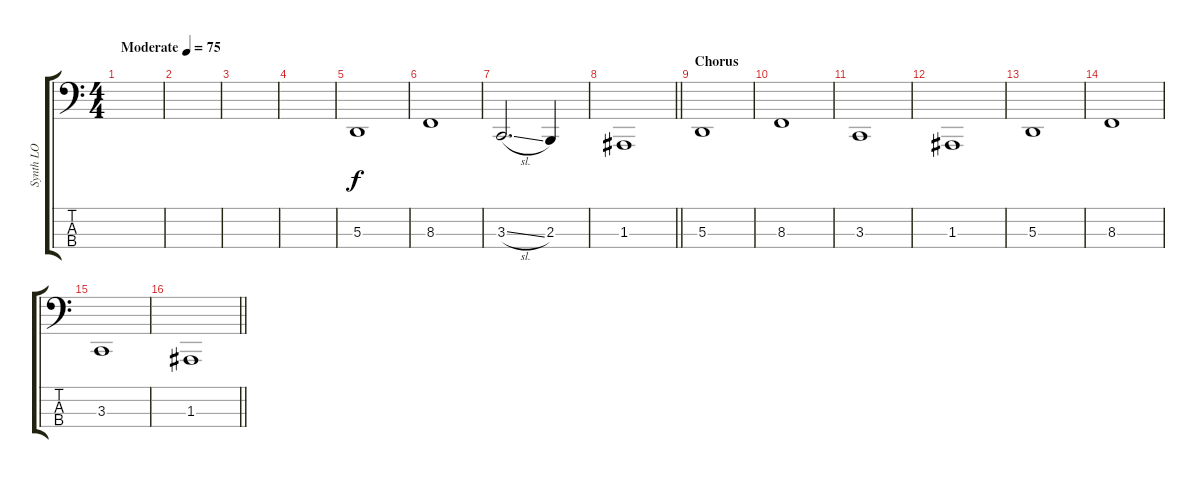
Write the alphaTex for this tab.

\track ("Synth LO" "Synth LO") {instrument lead1square}
\staff {score tabs}
\tuning (G2 D2 A1 E1) {hide}
\ts (4 4)
\tempo (75 "Moderate")
\clef f4
\ks c
|
|
|
|
5.3.1 |
8.3.1 |
3.3{sl}.2{d} 2.3.4 |
\barLineRight lightlight
1.3.1 |
\section ("" "Chorus")
5.3.1 |
8.3.1 |
3.3.1 |
1.3.1 |
5.3.1 |
8.3.1 |
3.3.1 |
\barLineRight lightlight
1.3.1
